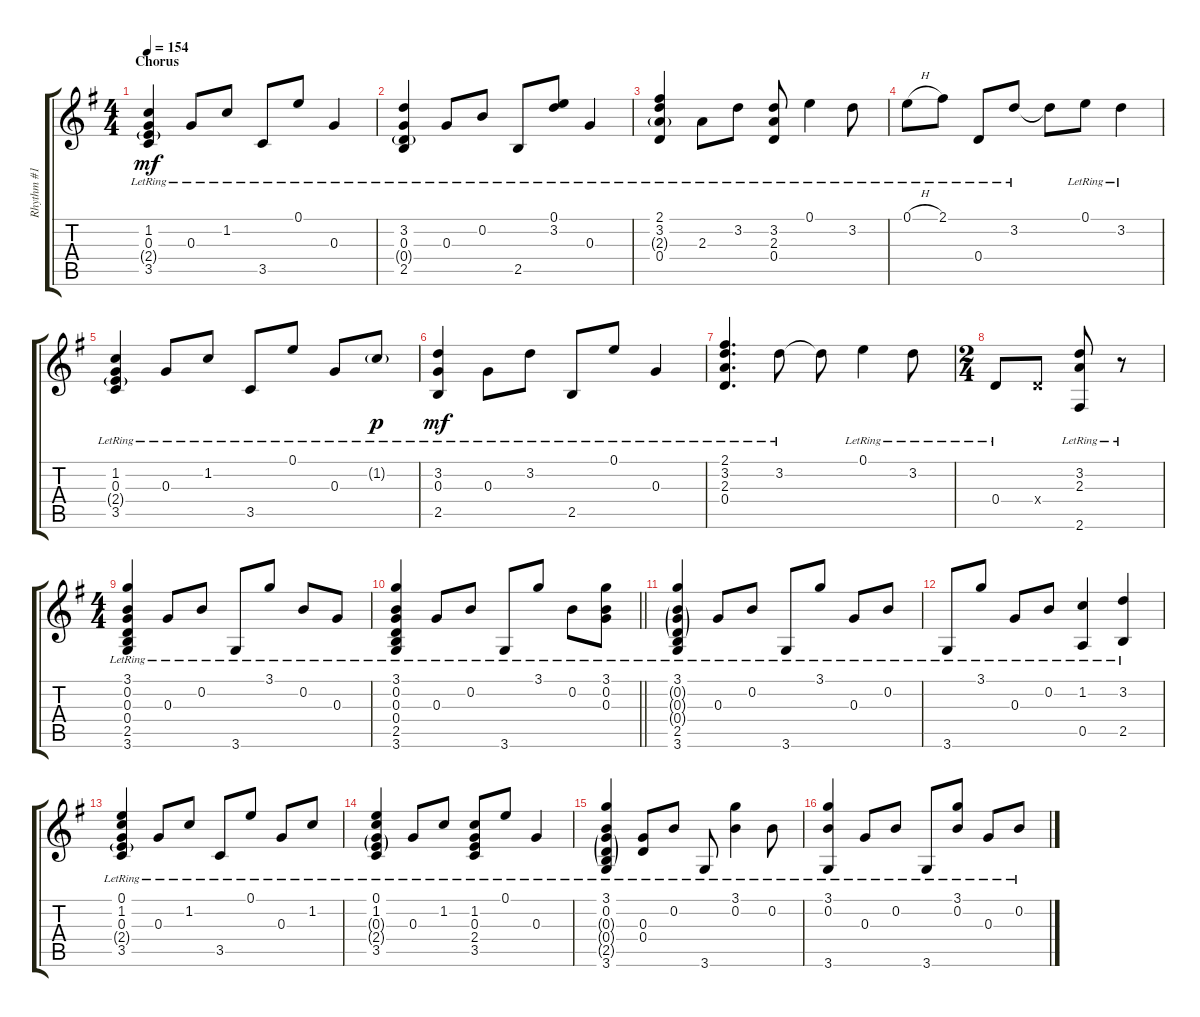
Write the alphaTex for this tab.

\track ("Rhythm #1" "Rhythm #1") {instrument acousticguitarsteel}
\staff {score tabs}
\tuning (E4 B3 G3 D3 A2 E2) {hide}
\ts (4 4)
\section ("" "Chorus")
\tempo 154
\clef g2
\ks g
(1.2{lr} 0.3{lr} 2.4{g lr} 3.5{lr}).4{dy mf} 0.3{lr}.8 1.2{lr}.8 3.5{lr}.8 0.1{lr}.8 0.3{lr}.4 |
(3.2{lr} 0.3{lr} 0.4{g lr} 2.5{lr}).4 0.3{lr}.8 0.2{lr}.8 2.5{lr}.8 (0.1{lr} 3.2{lr}).8 0.3{lr}.4 |
(2.1{lr} 3.2{lr} 2.3{g lr} 0.4{lr}).4 2.3{lr}.8 3.2{lr}.8 (3.2{lr} 2.3{lr} 0.4{lr}).8 0.1{lr}.4 3.2{lr}.8 |
0.1{h lr}.8 2.1{lr}.8 0.4{lr}.8 3.2{lr}.8 3.2{t}.8 0.1{lr}.8 3.2{lr}.4 |
(1.2{lr} 0.3{lr} 2.4{g lr} 3.5{lr}).4 0.3{lr}.8 1.2{lr}.8 3.5{lr}.8 0.1{lr}.8 0.3{lr}.8 1.2{g lr}.8{dy p} |
(3.2{lr} 0.3{lr} 2.5{lr}).4{dy mf} 0.3{lr}.8 3.2{lr}.8 2.5{lr}.8 0.1{lr}.8 0.3{lr}.4 |
(2.1{lr} 3.2{lr} 2.3{lr} 0.4{lr}).4{d} 3.2{lr}.8 3.2{t}.8 0.1{lr}.4 3.2{lr}.8 |
\ts (2 4)
0.4{lr}.8 0.4{x}.8 (3.2{lr} 2.3{lr} 2.6{lr}).8 r.8 |
\ts (4 4)
(3.1{lr} 0.2{lr} 0.3{lr} 0.4{lr} 2.5{lr} 3.6{lr}).4 0.3{lr}.8 0.2{lr}.8 3.6{lr}.8 3.1{lr}.8 0.2{lr}.8 0.3{lr}.8 |
\barLineRight lightlight
(3.1{lr} 0.2{lr} 0.3{lr} 0.4{lr} 2.5{lr} 3.6{lr}).4 0.3{lr}.8 0.2{lr}.8 3.6{lr}.8 3.1{lr}.8 0.2{lr}.8 (3.1{lr} 0.2{lr} 0.3{lr}).8 |
(3.1{lr} 0.2{g lr} 0.3{g lr} 0.4{g lr} 2.5{lr} 3.6{lr}).4 0.3{lr}.8 0.2{lr}.8 3.6{lr}.8 3.1{lr}.8 0.3{lr}.8 0.2{lr}.8 |
3.6{lr}.8 3.1{lr}.8 0.3{lr}.8 0.2{lr}.8 (1.2{lr} 0.5{lr}).4 (3.2{lr} 2.5{lr}).4 |
(0.1{lr} 1.2{lr} 0.3{lr} 2.4{g lr} 3.5{lr}).4 0.3{lr}.8 1.2{lr}.8 3.5{lr}.8 0.1{lr}.8 0.3{lr}.8 1.2{lr}.8 |
(0.1{lr} 1.2{lr} 0.3{g lr} 2.4{g lr} 3.5{lr}).4 0.3{lr}.8 1.2{lr}.8 (1.2{lr} 0.3{lr} 2.4{lr} 3.5{lr}).8 0.1{lr}.8 0.3{lr}.4 |
(3.1{lr} 0.2{lr} 0.3{g lr} 0.4{g lr} 2.5{g lr} 3.6{lr}).4 (0.3{lr} 0.4{lr}).8 0.2{lr}.8 3.6{lr}.8 (3.1{lr} 0.2{lr}).4 0.2{lr}.8 |
(3.1{lr} 0.2{lr} 3.6{lr}).4 0.3{lr}.8 0.2{lr}.8 3.6{lr}.8 (3.1{lr} 0.2{lr}).8 0.3{lr}.8 0.2{lr}.8
